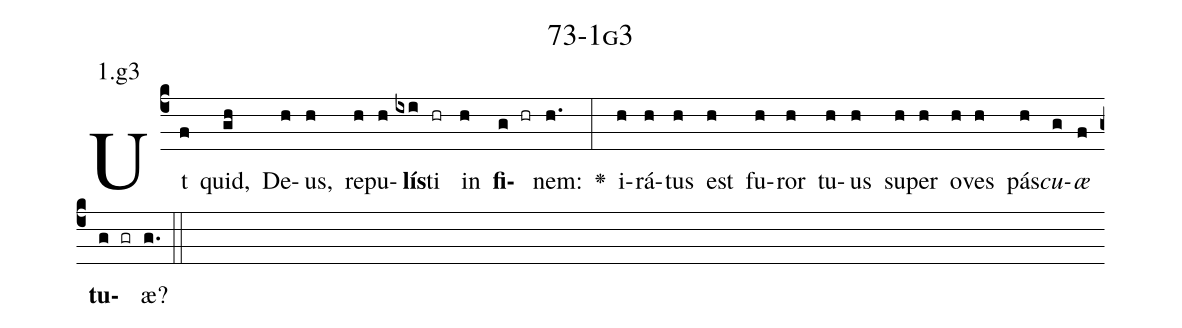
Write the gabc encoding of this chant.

name: 73-1g3;
annotation: 1.g3;
%%
(c4)Ut(f) quid,(gh) De(h)us,(h) re(h)pu(h)<b>lís</b>(ixi)ti(hr) in(h) <b>fi</b>(g hr)nem:(h.) <v>\greheightstar</v>(:) i(h)rá(h)tus(h) est(h) fu(h)ror(h) tu(h)us(h) su(h)per(h) o(h)ves(h) pás(h)<i>cu</i>(g)<i>æ</i>(f) <b>tu</b>(g gr)æ?(g.) (::)


%E(h) u(h) o(g) u(f) a(g) e.(g.) (::)
